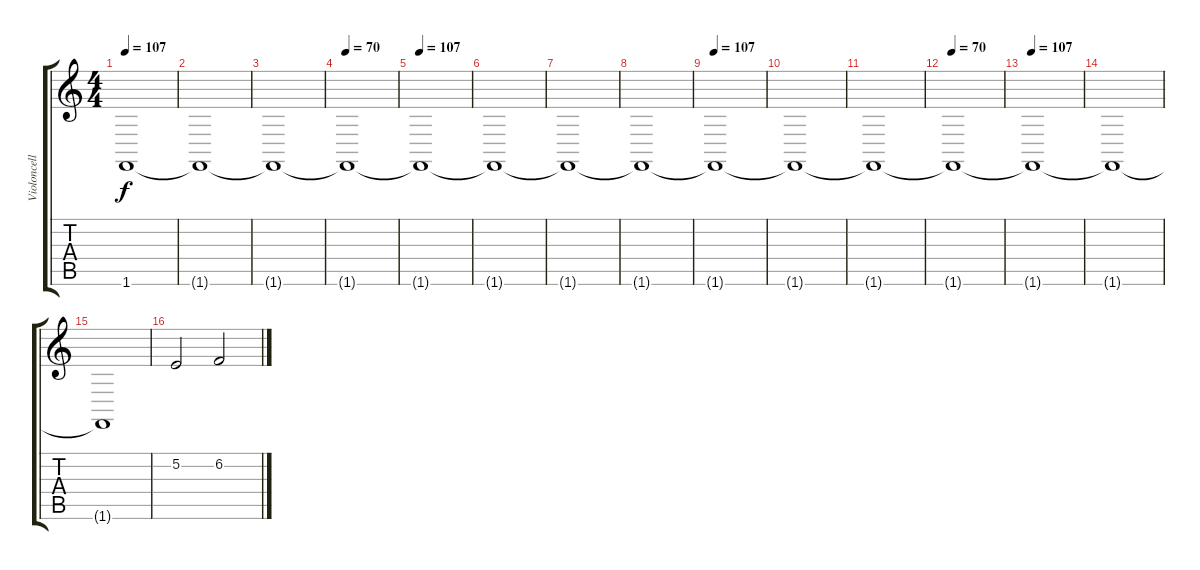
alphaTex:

\track ("Violoncello" "Violoncell") {instrument cello}
\staff {score tabs}
\tuning (E4 B3 G3 D3 A2 E2) {hide}
\ts (4 4)
\tempo 107
\clef g2
\ks c
1.6{t}.1{dy f} |
1.6{t}.1 |
1.6{t}.1 |
\tempo 70
1.6{t}.1 |
\tempo 107
1.6{t}.1 |
1.6{t}.1 |
1.6{t}.1 |
1.6{t}.1 |
\tempo 107
1.6{t}.1 |
1.6{t}.1 |
1.6{t}.1 |
\tempo 70
1.6{t}.1 |
\tempo 107
1.6{t}.1 |
1.6{t}.1 |
1.6{t}.1 |
5.2.2{volume 16 instrument synthstrings2} 6.2.2
